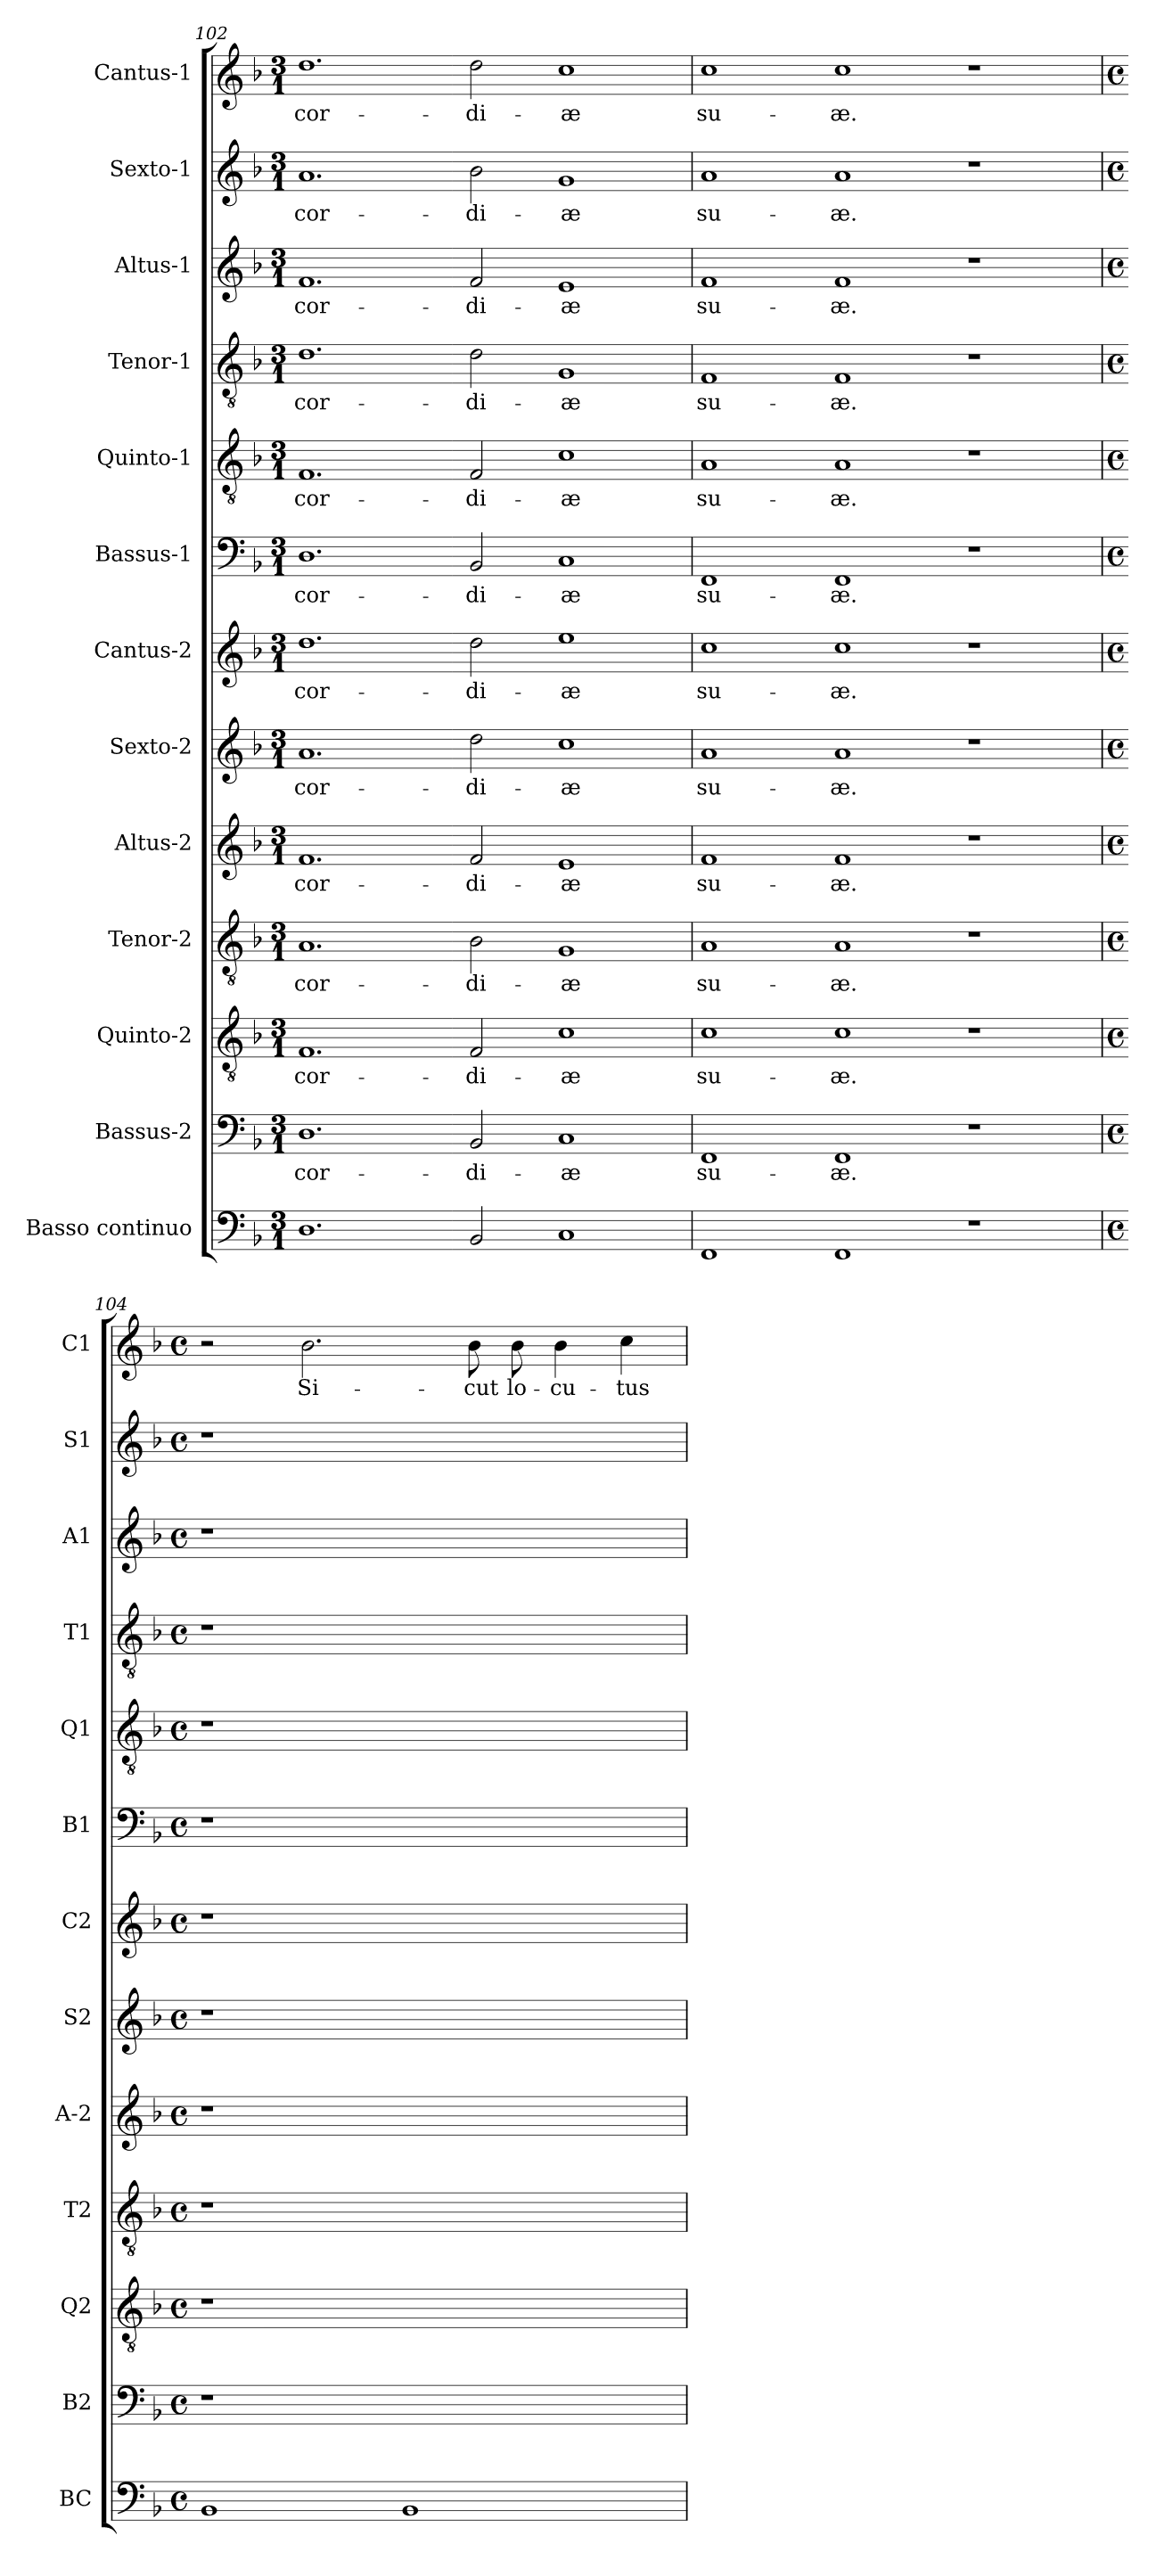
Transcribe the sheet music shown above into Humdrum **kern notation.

**kern	**kern	**text	**kern	**text	**kern	**text	**kern	**text	**kern	**text	**kern	**text	**kern	**text	**kern	**text	**kern	**text	**kern	**text	**kern	**text	**kern	**text
*part13	*part12	*part12	*part11	*part11	*part10	*part10	*part9	*part9	*part8	*part8	*part7	*part7	*part6	*part6	*part5	*part5	*part4	*part4	*part3	*part3	*part2	*part2	*part1	*part1
*staff13	*staff12	*staff12	*staff11	*staff11	*staff10	*staff10	*staff9	*staff9	*staff8	*staff8	*staff7	*staff7	*staff6	*staff6	*staff5	*staff5	*staff4	*staff4	*staff3	*staff3	*staff2	*staff2	*staff1	*staff1
*I"Basso continuo	*I"Bassus-2	*	*I"Quinto-2	*	*I"Tenor-2	*	*I"Altus-2	*	*I"Sexto-2	*	*I"Cantus-2	*	*I"Bassus-1	*	*I"Quinto-1	*	*I"Tenor-1	*	*I"Altus-1	*	*I"Sexto-1	*	*I"Cantus-1	*
*I'BC	*I'B2	*	*I'Q2	*	*I'T2	*	*I'A-2	*	*I'S2	*	*I'C2	*	*I'B1	*	*I'Q1	*	*I'T1	*	*I'A1	*	*I'S1	*	*I'C1	*
*clefF4	*clefF4	*	*clefGv2	*	*clefGv2	*	*clefG2	*	*clefG2	*	*clefG2	*	*clefF4	*	*clefGv2	*	*clefGv2	*	*clefG2	*	*clefG2	*	*clefG2	*
*k[b-]	*k[b-]	*	*k[b-]	*	*k[b-]	*	*k[b-]	*	*k[b-]	*	*k[b-]	*	*k[b-]	*	*k[b-]	*	*k[b-]	*	*k[b-]	*	*k[b-]	*	*k[b-]	*
*F:	*F:	*	*F:	*	*F:	*	*F:	*	*F:	*	*F:	*	*F:	*	*F:	*	*F:	*	*F:	*	*F:	*	*F:	*
*M3/1	*M3/1	*	*M3/1	*	*M3/1	*	*M3/1	*	*M3/1	*	*M3/1	*	*M3/1	*	*M3/1	*	*M3/1	*	*M3/1	*	*M3/1	*	*M3/1	*
=102	=102	=102	=102	=102	=102	=102	=102	=102	=102	=102	=102	=102	=102	=102	=102	=102	=102	=102	=102	=102	=102	=102	=102	=102
!	!	!LO:LY:b	!	!LO:LY:b	!	!LO:LY:b	!	!LO:LY:b	!	!LO:LY:b	!	!LO:LY:b	!	!LO:LY:b	!	!LO:LY:b	!	!LO:LY:b	!	!LO:LY:b	!	!LO:LY:b	!	!LO:LY:b
1.D	1.D	-cor-	1.F	-cor-	1.A	-cor-	1.f	-cor-	1.a	-cor-	1.dd	-cor-	1.D	-cor-	1.F	-cor-	1.d	-cor-	1.f	-cor-	1.a	-cor-	1.dd	-cor-
!	!	!LO:LY:b	!	!LO:LY:b	!	!LO:LY:b	!	!LO:LY:b	!	!LO:LY:b	!	!LO:LY:b	!	!LO:LY:b	!	!LO:LY:b	!	!LO:LY:b	!	!LO:LY:b	!	!LO:LY:b	!	!LO:LY:b
2BB-/	2BB-/	-di-	2F/	-di-	2B-\	-di-	2f/	-di-	2dd\	-di-	2dd\	-di-	2BB-/	-di-	2F/	-di-	2d\	-di-	2f/	-di-	2b-\	-di-	2dd\	-di-
!	!	!LO:LY:b	!	!LO:LY:b	!	!LO:LY:b	!	!LO:LY:b	!	!LO:LY:b	!	!LO:LY:b	!	!LO:LY:b	!	!LO:LY:b	!	!LO:LY:b	!	!LO:LY:b	!	!LO:LY:b	!	!LO:LY:b
1C	1C	-æ	1c	-æ	1G	-æ	1e	-æ	1cc	-æ	1ee	-æ	1C	-æ	1c	-æ	1G	-æ	1e	-æ	1g	-æ	1cc	-æ
=103	=103	=103	=103	=103	=103	=103	=103	=103	=103	=103	=103	=103	=103	=103	=103	=103	=103	=103	=103	=103	=103	=103	=103	=103
!	!	!LO:LY:b	!	!LO:LY:b	!	!LO:LY:b	!	!LO:LY:b	!	!LO:LY:b	!	!LO:LY:b	!	!LO:LY:b	!	!LO:LY:b	!	!LO:LY:b	!	!LO:LY:b	!	!LO:LY:b	!	!LO:LY:b
1FF	1FF	su-	1c	su-	1A	su-	1f	su-	1a	su-	1cc	su-	1FF	su-	1A	su-	1F	su-	1f	su-	1a	su-	1cc	su-
!	!	!LO:LY:b	!	!LO:LY:b	!	!LO:LY:b	!	!LO:LY:b	!	!LO:LY:b	!	!LO:LY:b	!	!LO:LY:b	!	!LO:LY:b	!	!LO:LY:b	!	!LO:LY:b	!	!LO:LY:b	!	!LO:LY:b
1FF	1FF	-æ.	1c	-æ.	1A	-æ.	1f	-æ.	1a	-æ.	1cc	-æ.	1FF	-æ.	1A	-æ.	1F	-æ.	1f	-æ.	1a	-æ.	1cc	-æ.
1r	1r	.	1r	.	1r	.	1r	.	1r	.	1r	.	1r	.	1r	.	1r	.	1r	.	1r	.	1r	.
!!LO:PB:g=z
=104	=104	=104	=104	=104	=104	=104	=104	=104	=104	=104	=104	=104	=104	=104	=104	=104	=104	=104	=104	=104	=104	=104	=104	=104
*M4/4	*M4/4	*	*M4/4	*	*M4/4	*	*M4/4	*	*M4/4	*	*M4/4	*	*M4/4	*	*M4/4	*	*M4/4	*	*M4/4	*	*M4/4	*	*M4/4	*
*met(c)	*met(c)	*	*met(c)	*	*met(c)	*	*met(c)	*	*met(c)	*	*met(c)	*	*met(c)	*	*met(c)	*	*met(c)	*	*met(c)	*	*met(c)	*	*met(c)	*
1BB-	1r	.	1r	.	1r	.	1r	.	1r	.	1r	.	1r	.	1r	.	1r	.	1r	.	1r	.	2r	.
!	!	!	!	!	!	!	!	!	!	!	!	!	!	!	!	!	!	!	!	!	!	!	!	!LO:LY:b
.	.	.	.	.	.	.	.	.	.	.	.	.	.	.	.	.	.	.	.	.	.	.	2.b-\	Si-
1BB-	1ryy	.	1ryy	.	1ryy	.	1ryy	.	1ryy	.	1ryy	.	1ryy	.	1ryy	.	1ryy	.	1ryy	.	1ryy	.	.	.
!	!	!	!	!	!	!	!	!	!	!	!	!	!	!	!	!	!	!	!	!	!	!	!	!LO:LY:b
.	.	.	.	.	.	.	.	.	.	.	.	.	.	.	.	.	.	.	.	.	.	.	8b-\	-cut
!	!	!	!	!	!	!	!	!	!	!	!	!	!	!	!	!	!	!	!	!	!	!	!	!LO:LY:b
.	.	.	.	.	.	.	.	.	.	.	.	.	.	.	.	.	.	.	.	.	.	.	8b-\	lo-
!	!	!	!	!	!	!	!	!	!	!	!	!	!	!	!	!	!	!	!	!	!	!	!	!LO:LY:b
.	.	.	.	.	.	.	.	.	.	.	.	.	.	.	.	.	.	.	.	.	.	.	4b-\	-cu-
!	!	!	!	!	!	!	!	!	!	!	!	!	!	!	!	!	!	!	!	!	!	!	!	!LO:LY:b
.	.	.	.	.	.	.	.	.	.	.	.	.	.	.	.	.	.	.	.	.	.	.	4cc\	-tus
=	=	=	=	=	=	=	=	=	=	=	=	=	=	=	=	=	=	=	=	=	=	=	=	=
*-	*-	*-	*-	*-	*-	*-	*-	*-	*-	*-	*-	*-	*-	*-	*-	*-	*-	*-	*-	*-	*-	*-	*-	*-
